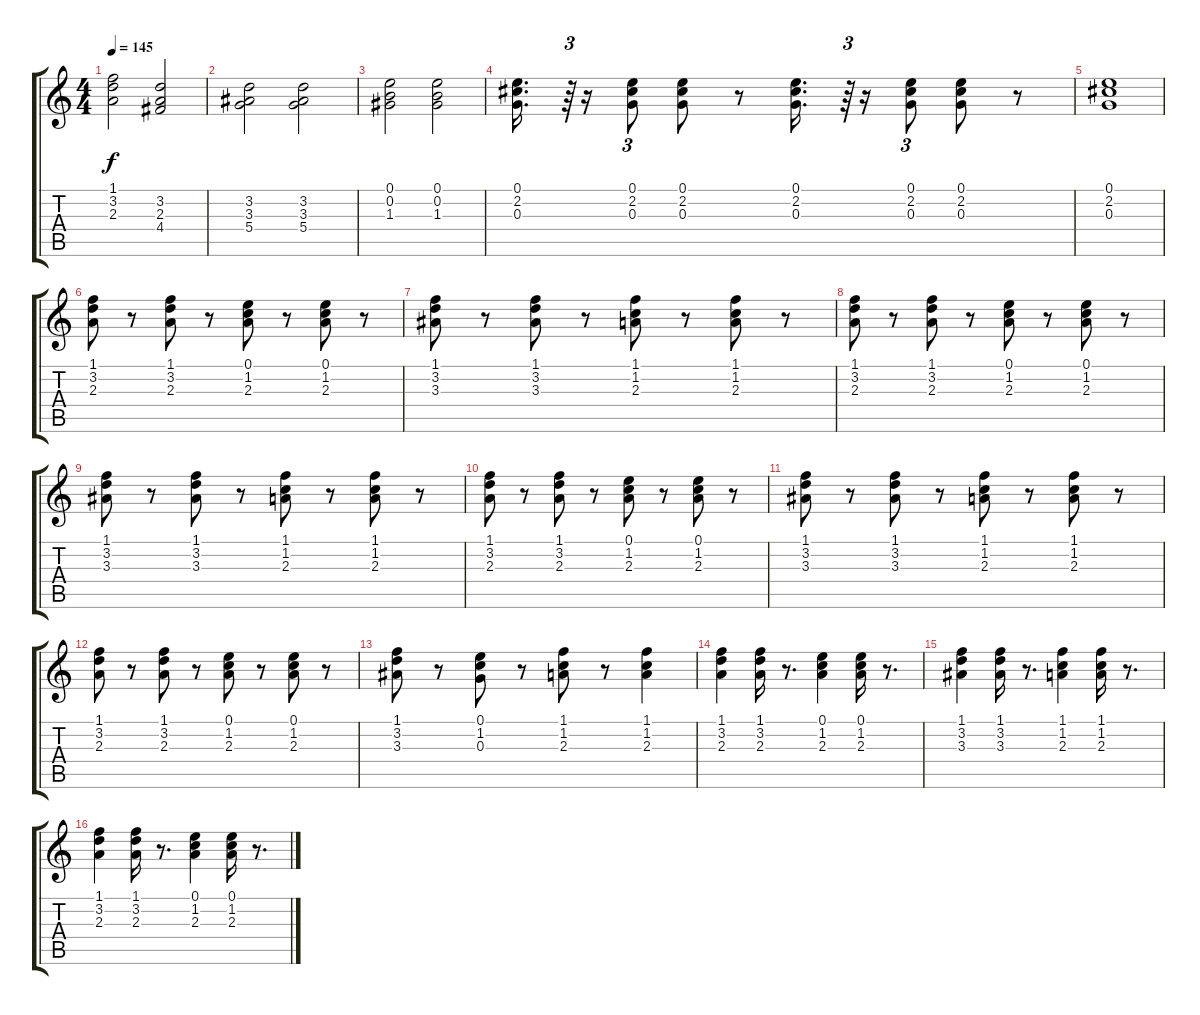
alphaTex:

\track "" {instrument distortionguitar}
\staff {score tabs}
\tuning (E4 B3 G3 D3 A2 E2) {hide}
\ts (4 4)
\tempo 145
\clef g2
\ks c
(1.1 3.2 2.3).2{dy f} (3.2 2.3 4.4).2 |
(3.2 3.3 5.4).2 (3.2 3.3 5.4).2 |
(0.1 0.2 1.3).2 (0.1 0.2 1.3).2 |
(0.1 2.2 0.3).16{d} r.64{tu (3 2)} r.16 (0.1 2.2 0.3).8{tu (3 2)} (0.1 2.2 0.3).8 r.8 (0.1 2.2 0.3).16{d} r.64{tu (3 2)} r.16 (0.1 2.2 0.3).8{tu (3 2)} (0.1 2.2 0.3).8 r.8 |
(0.1 2.2 0.3).1 |
(1.1 3.2 2.3).8 r.8 (1.1 3.2 2.3).8 r.8 (0.1 1.2 2.3).8 r.8 (0.1 1.2 2.3).8 r.8 |
(1.1 3.2 3.3).8 r.8 (1.1 3.2 3.3).8 r.8 (1.1 1.2 2.3).8 r.8 (1.1 1.2 2.3).8 r.8 |
(1.1 3.2 2.3).8 r.8 (1.1 3.2 2.3).8 r.8 (0.1 1.2 2.3).8 r.8 (0.1 1.2 2.3).8 r.8 |
(1.1 3.2 3.3).8 r.8 (1.1 3.2 3.3).8 r.8 (1.1 1.2 2.3).8 r.8 (1.1 1.2 2.3).8 r.8 |
(1.1 3.2 2.3).8 r.8 (1.1 3.2 2.3).8 r.8 (0.1 1.2 2.3).8 r.8 (0.1 1.2 2.3).8 r.8 |
(1.1 3.2 3.3).8 r.8 (1.1 3.2 3.3).8 r.8 (1.1 1.2 2.3).8 r.8 (1.1 1.2 2.3).8 r.8 |
(1.1 3.2 2.3).8 r.8 (1.1 3.2 2.3).8 r.8 (0.1 1.2 2.3).8 r.8 (0.1 1.2 2.3).8 r.8 |
(1.1 3.2 3.3).8 r.8 (0.1 1.2 0.3).8 r.8 (1.1 1.2 2.3).8 r.8 (1.1 1.2 2.3).4 |
(1.1 3.2 2.3).4 (1.1 3.2 2.3).16 r.8{d} (0.1 1.2 2.3).4 (0.1 1.2 2.3).16 r.8{d} |
(1.1 3.2 3.3).4 (1.1 3.2 3.3).16 r.8{d} (1.1 1.2 2.3).4 (1.1 1.2 2.3).16 r.8{d} |
(1.1 3.2 2.3).4 (1.1 3.2 2.3).16 r.8{d} (0.1 1.2 2.3).4 (0.1 1.2 2.3).16 r.8{d}
